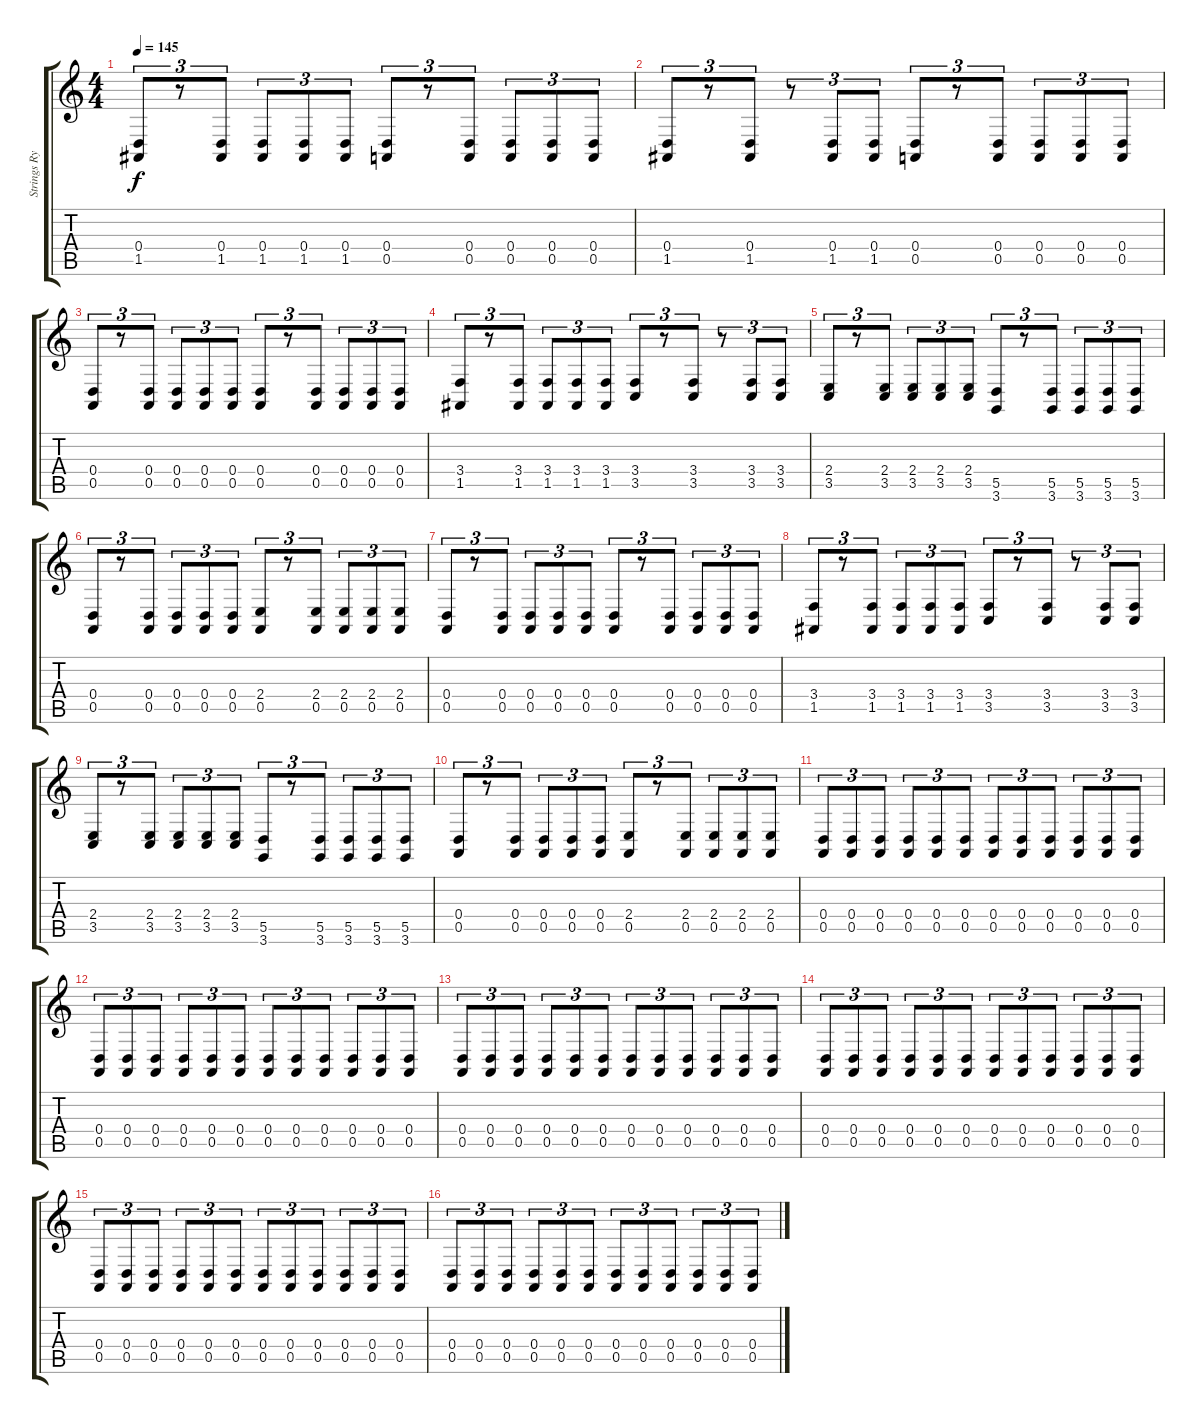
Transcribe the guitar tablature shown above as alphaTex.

\track ("Strings Rythm" "Strings Ry") {instrument tremolostrings}
\staff {score tabs}
\tuning (E4 B3 G3 D3 A2 E2) {hide}
\ts (4 4)
\tempo 145
\clef g2
\ks c
(0.4 1.5).8{tu (3 2) dy f} r.8{tu (3 2)} (0.4 1.5).8{tu (3 2)} (0.4 1.5).8{tu (3 2)} (0.4 1.5).8{tu (3 2)} (0.4 1.5).8{tu (3 2)} (0.4 0.5).8{tu (3 2)} r.8{tu (3 2)} (0.4 0.5).8{tu (3 2)} (0.4 0.5).8{tu (3 2)} (0.4 0.5).8{tu (3 2)} (0.4 0.5).8{tu (3 2)} |
(0.4 1.5).8{tu (3 2)} r.8{tu (3 2)} (0.4 1.5).8{tu (3 2)} r.8{tu (3 2)} (0.4 1.5).8{tu (3 2)} (0.4 1.5).8{tu (3 2)} (0.4 0.5).8{tu (3 2)} r.8{tu (3 2)} (0.4 0.5).8{tu (3 2)} (0.4 0.5).8{tu (3 2)} (0.4 0.5).8{tu (3 2)} (0.4 0.5).8{tu (3 2)} |
(0.4 0.5).8{tu (3 2)} r.8{tu (3 2)} (0.4 0.5).8{tu (3 2)} (0.4 0.5).8{tu (3 2)} (0.4 0.5).8{tu (3 2)} (0.4 0.5).8{tu (3 2)} (0.4 0.5).8{tu (3 2)} r.8{tu (3 2)} (0.4 0.5).8{tu (3 2)} (0.4 0.5).8{tu (3 2)} (0.4 0.5).8{tu (3 2)} (0.4 0.5).8{tu (3 2)} |
(3.4 1.5).8{tu (3 2)} r.8{tu (3 2)} (3.4 1.5).8{tu (3 2)} (3.4 1.5).8{tu (3 2)} (3.4 1.5).8{tu (3 2)} (3.4 1.5).8{tu (3 2)} (3.4 3.5).8{tu (3 2)} r.8{tu (3 2)} (3.4 3.5).8{tu (3 2)} r.8{tu (3 2)} (3.4 3.5).8{tu (3 2)} (3.4 3.5).8{tu (3 2)} |
(2.4 3.5).8{tu (3 2)} r.8{tu (3 2)} (2.4 3.5).8{tu (3 2)} (2.4 3.5).8{tu (3 2)} (2.4 3.5).8{tu (3 2)} (2.4 3.5).8{tu (3 2)} (5.5 3.6).8{tu (3 2)} r.8{tu (3 2)} (5.5 3.6).8{tu (3 2)} (5.5 3.6).8{tu (3 2)} (5.5 3.6).8{tu (3 2)} (5.5 3.6).8{tu (3 2)} |
(0.4 0.5).8{tu (3 2)} r.8{tu (3 2)} (0.4 0.5).8{tu (3 2)} (0.4 0.5).8{tu (3 2)} (0.4 0.5).8{tu (3 2)} (0.4 0.5).8{tu (3 2)} (2.4 0.5).8{tu (3 2)} r.8{tu (3 2)} (2.4 0.5).8{tu (3 2)} (2.4 0.5).8{tu (3 2)} (2.4 0.5).8{tu (3 2)} (2.4 0.5).8{tu (3 2)} |
(0.4 0.5).8{tu (3 2)} r.8{tu (3 2)} (0.4 0.5).8{tu (3 2)} (0.4 0.5).8{tu (3 2)} (0.4 0.5).8{tu (3 2)} (0.4 0.5).8{tu (3 2)} (0.4 0.5).8{tu (3 2)} r.8{tu (3 2)} (0.4 0.5).8{tu (3 2)} (0.4 0.5).8{tu (3 2)} (0.4 0.5).8{tu (3 2)} (0.4 0.5).8{tu (3 2)} |
(3.4 1.5).8{tu (3 2)} r.8{tu (3 2)} (3.4 1.5).8{tu (3 2)} (3.4 1.5).8{tu (3 2)} (3.4 1.5).8{tu (3 2)} (3.4 1.5).8{tu (3 2)} (3.4 3.5).8{tu (3 2)} r.8{tu (3 2)} (3.4 3.5).8{tu (3 2)} r.8{tu (3 2)} (3.4 3.5).8{tu (3 2)} (3.4 3.5).8{tu (3 2)} |
(2.4 3.5).8{tu (3 2)} r.8{tu (3 2)} (2.4 3.5).8{tu (3 2)} (2.4 3.5).8{tu (3 2)} (2.4 3.5).8{tu (3 2)} (2.4 3.5).8{tu (3 2)} (5.5 3.6).8{tu (3 2)} r.8{tu (3 2)} (5.5 3.6).8{tu (3 2)} (5.5 3.6).8{tu (3 2)} (5.5 3.6).8{tu (3 2)} (5.5 3.6).8{tu (3 2)} |
(0.4 0.5).8{tu (3 2)} r.8{tu (3 2)} (0.4 0.5).8{tu (3 2)} (0.4 0.5).8{tu (3 2)} (0.4 0.5).8{tu (3 2)} (0.4 0.5).8{tu (3 2)} (2.4 0.5).8{tu (3 2)} r.8{tu (3 2)} (2.4 0.5).8{tu (3 2)} (2.4 0.5).8{tu (3 2)} (2.4 0.5).8{tu (3 2)} (2.4 0.5).8{tu (3 2)} |
(0.4 0.5).8{tu (3 2) volume 0} (0.4 0.5).8{tu (3 2)} (0.4 0.5).8{tu (3 2)} (0.4 0.5).8{tu (3 2)} (0.4 0.5).8{tu (3 2)} (0.4 0.5).8{tu (3 2)} (0.4 0.5).8{tu (3 2)} (0.4 0.5).8{tu (3 2)} (0.4 0.5).8{tu (3 2)} (0.4 0.5).8{tu (3 2)} (0.4 0.5).8{tu (3 2)} (0.4 0.5).8{tu (3 2)} |
(0.4 0.5).8{tu (3 2)} (0.4 0.5).8{tu (3 2)} (0.4 0.5).8{tu (3 2)} (0.4 0.5).8{tu (3 2)} (0.4 0.5).8{tu (3 2)} (0.4 0.5).8{tu (3 2)} (0.4 0.5).8{tu (3 2)} (0.4 0.5).8{tu (3 2)} (0.4 0.5).8{tu (3 2)} (0.4 0.5).8{tu (3 2)} (0.4 0.5).8{tu (3 2)} (0.4 0.5).8{tu (3 2)} |
(0.4 0.5).8{tu (3 2)} (0.4 0.5).8{tu (3 2)} (0.4 0.5).8{tu (3 2)} (0.4 0.5).8{tu (3 2)} (0.4 0.5).8{tu (3 2)} (0.4 0.5).8{tu (3 2)} (0.4 0.5).8{tu (3 2)} (0.4 0.5).8{tu (3 2)} (0.4 0.5).8{tu (3 2)} (0.4 0.5).8{tu (3 2)} (0.4 0.5).8{tu (3 2)} (0.4 0.5).8{tu (3 2)} |
(0.4 0.5).8{tu (3 2)} (0.4 0.5).8{tu (3 2)} (0.4 0.5).8{tu (3 2)} (0.4 0.5).8{tu (3 2)} (0.4 0.5).8{tu (3 2)} (0.4 0.5).8{tu (3 2)} (0.4 0.5).8{tu (3 2)} (0.4 0.5).8{tu (3 2)} (0.4 0.5).8{tu (3 2)} (0.4 0.5).8{tu (3 2)} (0.4 0.5).8{tu (3 2)} (0.4 0.5).8{tu (3 2)} |
(0.4 0.5).8{tu (3 2) volume 14} (0.4 0.5).8{tu (3 2)} (0.4 0.5).8{tu (3 2)} (0.4 0.5).8{tu (3 2)} (0.4 0.5).8{tu (3 2)} (0.4 0.5).8{tu (3 2)} (0.4 0.5).8{tu (3 2)} (0.4 0.5).8{tu (3 2)} (0.4 0.5).8{tu (3 2)} (0.4 0.5).8{tu (3 2)} (0.4 0.5).8{tu (3 2)} (0.4 0.5).8{tu (3 2)} |
(0.4 0.5).8{tu (3 2)} (0.4 0.5).8{tu (3 2)} (0.4 0.5).8{tu (3 2)} (0.4 0.5).8{tu (3 2)} (0.4 0.5).8{tu (3 2)} (0.4 0.5).8{tu (3 2)} (0.4 0.5).8{tu (3 2)} (0.4 0.5).8{tu (3 2)} (0.4 0.5).8{tu (3 2)} (0.4 0.5).8{tu (3 2)} (0.4 0.5).8{tu (3 2)} (0.4 0.5).8{tu (3 2)}
